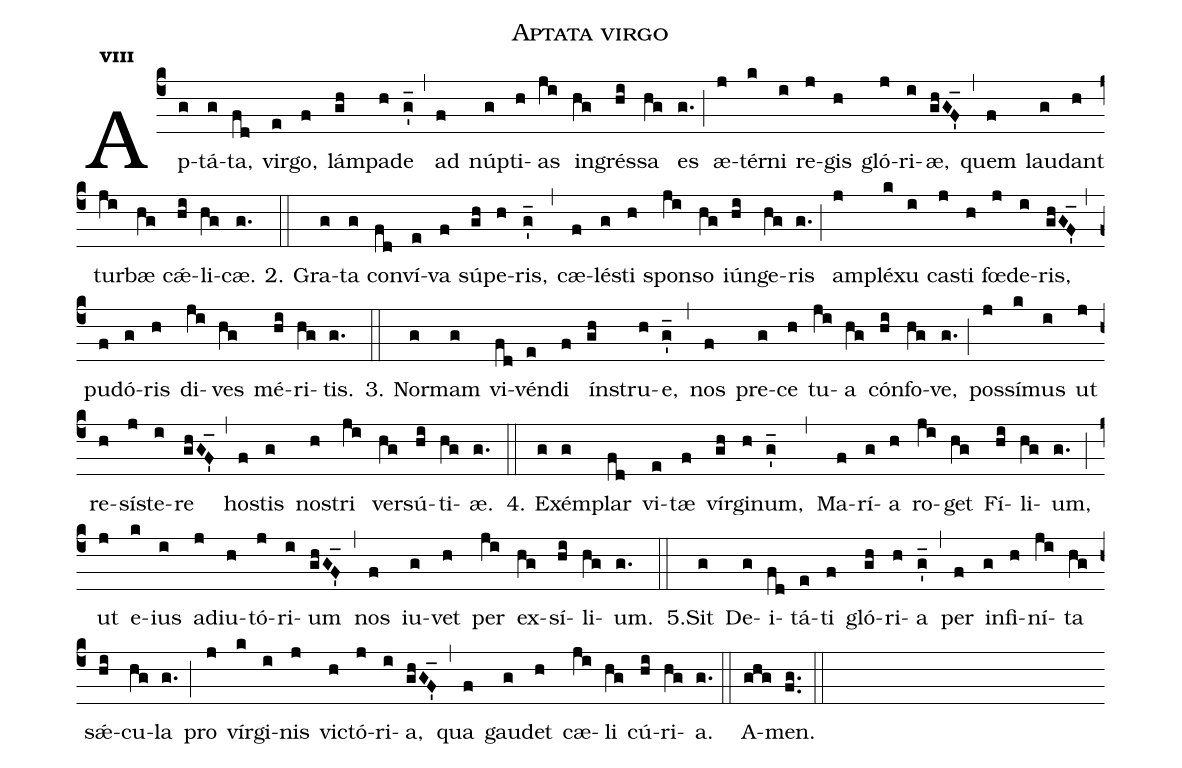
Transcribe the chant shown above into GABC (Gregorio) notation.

name:Aptata virgo;
office-part:Hymnus;
mode:8;
%%
initial-style: 1;
name: Aptata virgo;
book: Liber Hymnarius, p. 308;
occasion: Commune Unius Virginis;
office-part: Ad Laudes H;
user-notes: ;
commentary: ;
annotation: 8;
centering-scheme: english;
fontsize: 12;
font: OFLSortsMillGoudy;
height: 11;
width: 4.5;
%%
(c4)Ap(g)tá(g)ta,(fd) vir(e)go,(f) lám(gh)pa(h)de(g'_) (,)
ad(f) núp(g)ti(h)as(ji) in(hg)grés(hi)sa(hg) es(g.) (;)
æ(j)tér(k)ni(i) re(j)gis(h) gló(j)ri(i)æ,(ghGF'_) (,)
quem(f) lau(g)dant(h) tur(ji)bæ(hg) cǽ(hi)li(hg)cæ.(g.) (::)



2. Gra(g)ta(g) con(fd)ví(e)va(f) sú(gh)pe(h)ris,(g'_) (,)
cæ(f)lé(g)sti(h) spon(ji)so(hg) iún(hi)ge(hg)ris(g.) (;)
am(j)plé(k)xu(i) ca(j)sti(h) fœ(j)de(i)ris,(ghGF'_) (,)
pu(f)dó(g)ris(h) di(ji)ves(hg) mé(hi)ri(hg)tis.(g.) (::)

3. Nor(g)mam(g) vi(fd)vén(e)di(f) ín(gh)stru(h)e,(g'_) (,)
nos(f) pre(g)ce(h) tu(ji)a(hg) cón(hi)fo(hg)ve,(g.) (;)
pos(j)sí(k)mus(i) ut(j) re(h)sí(j)ste(i)re(ghGF'_) (,)
ho(f)stis(g) no(h)stri(ji) ver(hg)sú(hi)ti(hg)æ.(g.) (::)

4. E(g)xém(g)plar(fd) vi(e)tæ(f) vír(gh)gi(h)num,(g'_) (,)
Ma(f)rí(g)a(h) ro(ji)get(hg) Fí(hi)li(hg)um,(g.) (;)
ut(j) e(k)ius(i) ad(j)iu(h)tó(j)ri(i)um(ghGF'_) (,)
nos(f) iu(g)vet(h) per(ji) ex(hg)sí(hi)li(hg)um.(g.) (::)

5.Sit(g) De(g)i(fd)tá(e)ti(f) gló(gh)ri(h)a(g'_) (,)
per(f) in(g)fi(h)ní(ji)ta(hg) sǽ(hi)cu(hg)la(g.) (;)
pro(j) vír(k)gi(i)nis(j) vi(h)ctó(j)ri(i)a,(ghGF'_) (,)
qua(f) gau(g)det(h) cæ(ji)li(hg) cú(hi)ri(hg)a.(g.) (::) A(ghg)men.(fg..) (::)
